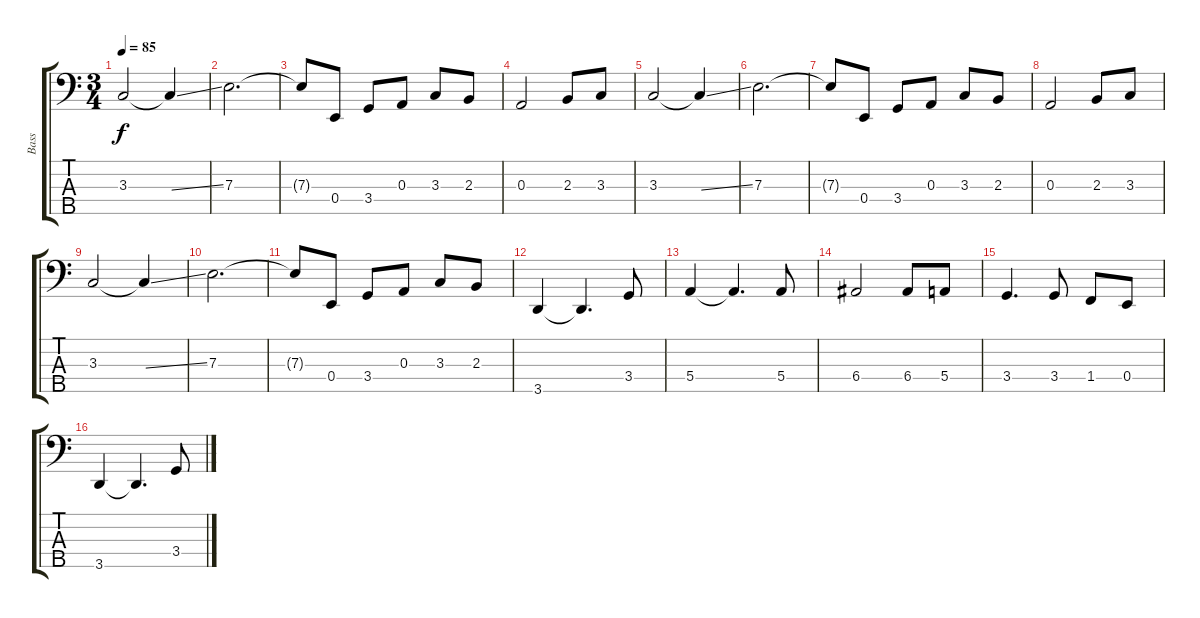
\track ("Bass" "Bass") {instrument electricbassfinger}
\staff {score tabs}
\tuning (G2 D2 A1 E1 B0) {hide}
\ts (3 4)
\tempo 85
\clef f4
\ks c
3.3.2{dy f} 3.3{ss t}.4 |
7.3.2{d} |
7.3{t}.8 0.4.8 3.4.8 0.3.8 3.3.8 2.3.8 |
0.3.2 2.3.8 3.3.8 |
3.3.2 3.3{ss t}.4 |
7.3.2{d} |
7.3{t}.8 0.4.8 3.4.8 0.3.8 3.3.8 2.3.8 |
0.3.2 2.3.8 3.3.8 |
3.3.2 3.3{ss t}.4 |
7.3.2{d} |
7.3{t}.8 0.4.8 3.4.8 0.3.8 3.3.8 2.3.8 |
3.5.4 3.5{t}.4{d} 3.4.8 |
5.4.4 5.4{t}.4{d} 5.4.8 |
6.4.2 6.4.8 5.4.8 |
3.4.4{d} 3.4.8 1.4.8 0.4.8 |
3.5.4 3.5{t}.4{d} 3.4.8
